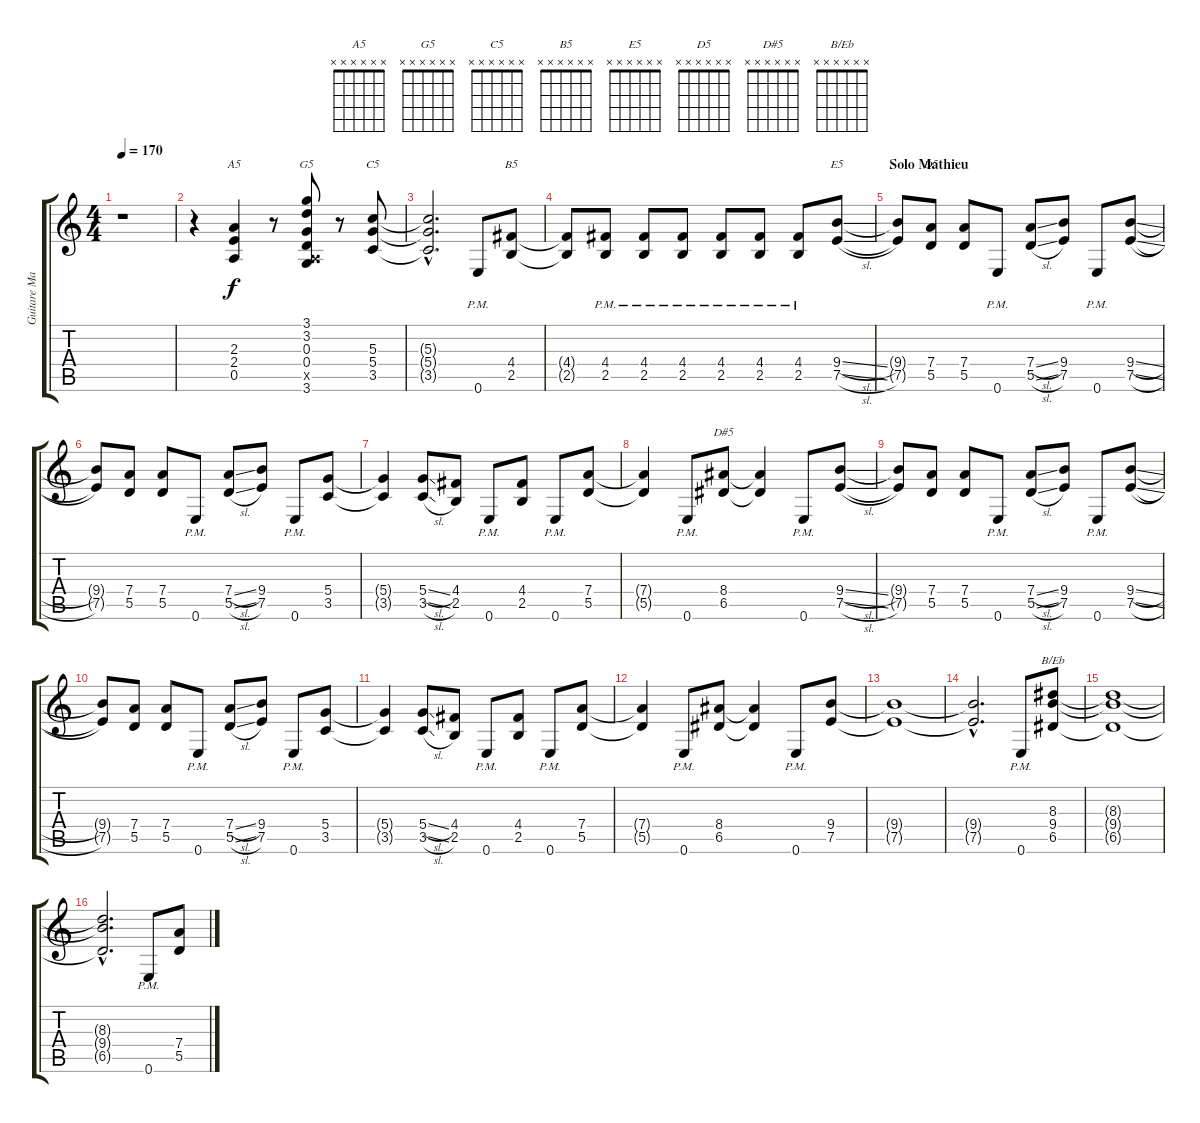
\track ("Guitare Mathieu" "Guitare Ma") {instrument distortionguitar}
\staff {score tabs}
\tuning (E4 B3 G3 D3 A2 E2) {hide}
\chord ("A5" x x x x x x)
\chord ("G5" x x x x x x)
\chord ("C5" x x x x x x)
\chord ("B5" x x x x x x)
\chord ("E5" x x x x x x)
\chord ("D5" x x x x x x)
\chord ("D#5" x x x x x x)
\chord ("B/Eb" x x x x x x)
\ts (4 4)
\tempo 170
\clef g2
\ks c
r.1{dy f} |
r.4 (2.3 2.4 0.5).4{ch "A5"} r.8 (3.1 3.2 0.3 0.4 0.5{x} 3.6).8{ch "G5"} r.8 (5.3 5.4 3.5).8{ch "C5"} |
(5.3{hac t} 5.4{hac t} 3.5{hac t}).2{d} 0.6{pm}.8 (4.4 2.5).8{ch "B5"} |
(4.4{t} 2.5{t}).8 (4.4 2.5{pm}).8 (4.4 2.5{pm}).8 (4.4 2.5{pm}).8 (4.4 2.5{pm}).8 (4.4 2.5{pm}).8 (4.4 2.5{pm}).8 (9.4{sl} 7.5{sl}).8{ch "E5"} |
\section ("" "Solo Mathieu")
(9.4{t} 7.5{t}).8 (7.4 5.5).8{ch "D5"} (7.4 5.5).8 0.6{pm}.8 (7.4{sl} 5.5{sl}).8 (9.4 7.5).8 0.6{pm}.8 (9.4{sl} 7.5{sl}).8 |
(9.4{t} 7.5{t}).8 (7.4 5.5).8 (7.4 5.5).8 0.6{pm}.8 (7.4{sl} 5.5{sl}).8 (9.4 7.5).8 0.6{pm}.8 (5.4 3.5).8 |
(5.4{t} 3.5{t}).4 (5.4{sl} 3.5{sl}).8 (4.4 2.5).8 0.6{pm}.8 (4.4 2.5).8 0.6{pm}.8 (7.4 5.5).8 |
(7.4{t} 5.5{t}).4 0.6{pm}.8 (8.4 6.5).8{ch "D#5"} (8.4{t} 6.5{t}).4 0.6{pm}.8 (9.4{sl} 7.5{sl}).8 |
(9.4{t} 7.5{t}).8 (7.4 5.5).8 (7.4 5.5).8 0.6{pm}.8 (7.4{sl} 5.5{sl}).8 (9.4 7.5).8 0.6{pm}.8 (9.4{sl} 7.5{sl}).8 |
(9.4{t} 7.5{t}).8 (7.4 5.5).8 (7.4 5.5).8 0.6{pm}.8 (7.4{sl} 5.5{sl}).8 (9.4 7.5).8 0.6{pm}.8 (5.4 3.5).8 |
(5.4{t} 3.5{t}).4 (5.4{sl} 3.5{sl}).8 (4.4 2.5).8 0.6{pm}.8 (4.4 2.5).8 0.6{pm}.8 (7.4 5.5).8 |
(7.4{t} 5.5{t}).4 0.6{pm}.8 (8.4 6.5).8 (8.4{t} 6.5{t}).4 0.6{pm}.8 (9.4 7.5).8 |
(9.4{t} 7.5{t}).1 |
(9.4{hac t} 7.5{hac t}).2{d} 0.6{pm}.8 (8.3 9.4 6.5).8{ch "B/Eb"} |
(8.3{t} 9.4{t} 6.5{t}).1 |
(8.3{hac t} 9.4{hac t} 6.5{hac t}).2{d} 0.6{pm}.8 (7.4 5.5).8
